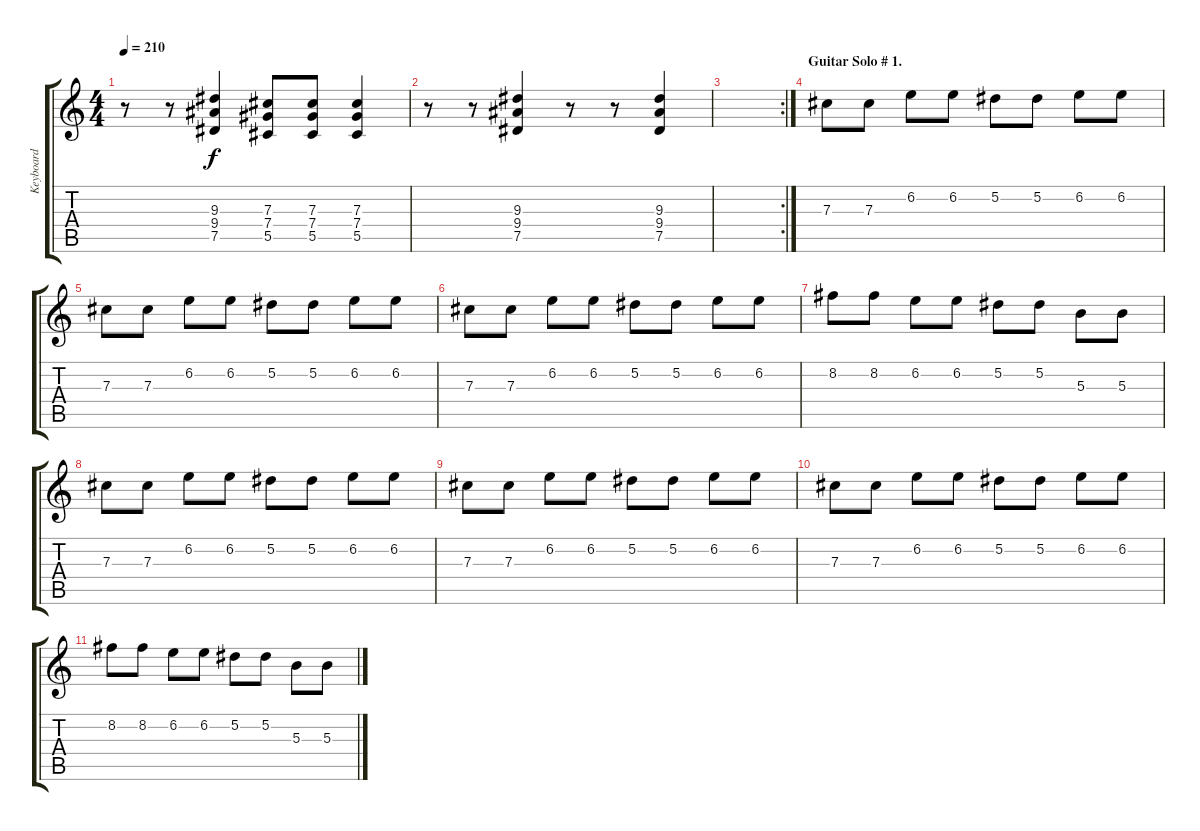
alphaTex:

\track ("Keyboard" "Keyboard") {instrument orchestrahit}
\staff {score tabs}
\tuning (Eb5 Bb4 Gb4 Db4 Ab3 Eb3) {hide}
\ts (4 4)
\tempo 210
\clef g2
\ks c
r.8{dy f instrument orchestrahit} r.8 (9.3 9.4 7.5).4 (7.3 7.4 5.5).8 (7.3 7.4 5.5).8 (7.3 7.4 5.5).4 |
r.8{instrument orchestrahit} r.8 (9.3 9.4 7.5).4 r.8 r.8 (9.3 9.4 7.5).4 |
\rc 2
|
\section ("" "Guitar Solo # 1.")
7.3.8{instrument orchestrahit} 7.3.8 6.2.8 6.2.8 5.2.8 5.2.8 6.2.8 6.2.8 |
7.3.8 7.3.8 6.2.8 6.2.8 5.2.8 5.2.8 6.2.8 6.2.8 |
7.3.8 7.3.8 6.2.8 6.2.8 5.2.8 5.2.8 6.2.8 6.2.8 |
8.2.8 8.2.8 6.2.8 6.2.8 5.2.8 5.2.8 5.3.8 5.3.8 |
7.3.8 7.3.8 6.2.8 6.2.8 5.2.8 5.2.8 6.2.8 6.2.8 |
7.3.8 7.3.8 6.2.8 6.2.8 5.2.8 5.2.8 6.2.8 6.2.8 |
7.3.8 7.3.8 6.2.8 6.2.8 5.2.8 5.2.8 6.2.8 6.2.8 |
8.2.8 8.2.8 6.2.8 6.2.8 5.2.8 5.2.8 5.3.8 5.3.8
